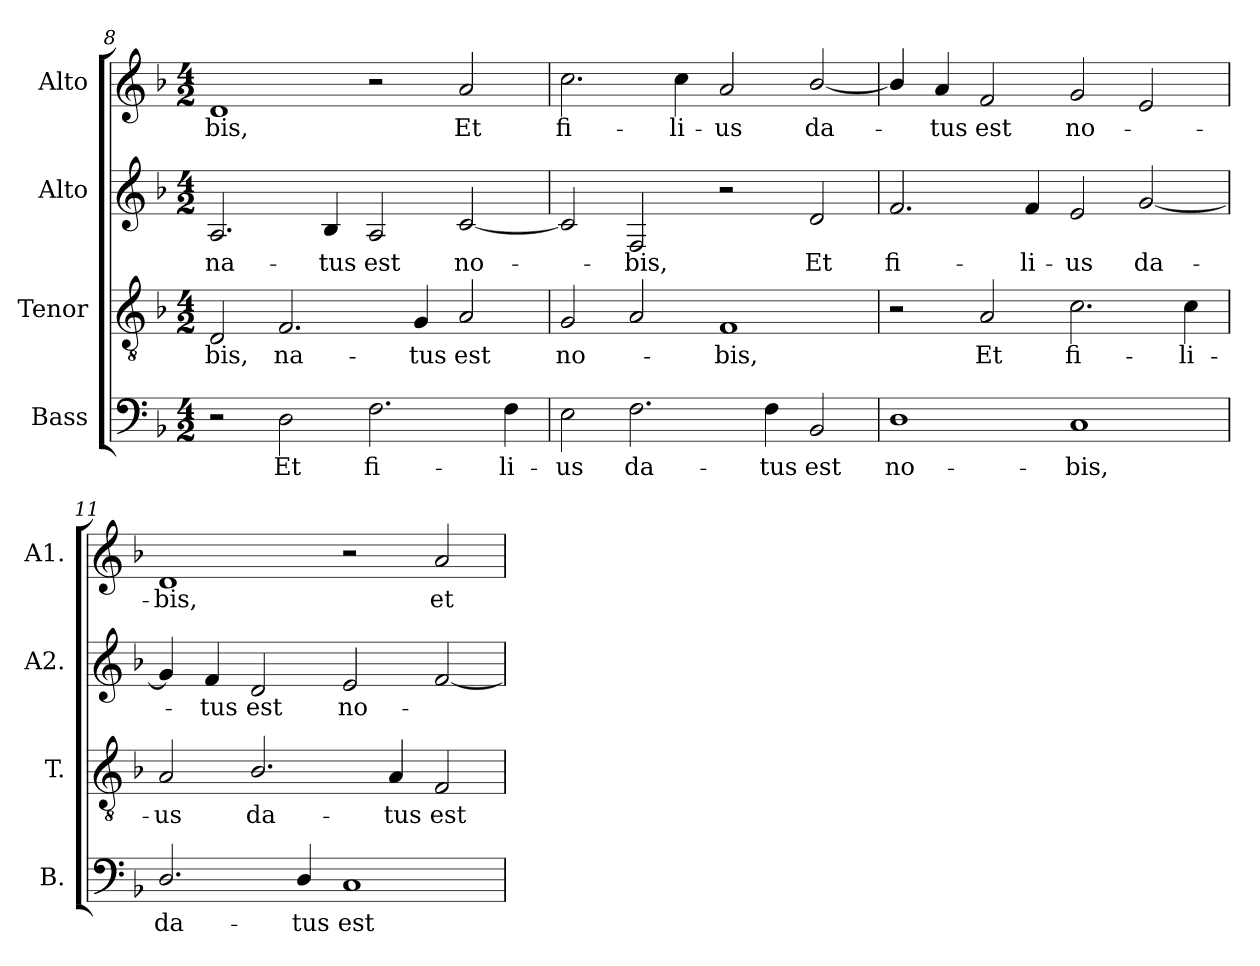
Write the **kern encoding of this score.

**kern	**text	**kern	**text	**kern	**text	**kern	**text
*part4	*part4	*part3	*part3	*part2	*part2	*part1	*part1
*staff4	*staff4	*staff3	*staff3	*staff2	*staff2	*staff1	*staff1
*I"Bass	*	*I"Tenor	*	*I"Alto	*	*I"Alto	*
*I'B.	*	*I'T.	*	*I'A2.	*	*I'A1.	*
*clefF4	*	*clefGv2	*	*clefG2	*	*clefG2	*
*	*	*ITrd7c12	*	*	*	*	*
*k[b-]	*	*k[b-]	*	*k[b-]	*	*k[b-]	*
*F:	*	*F:	*	*F:	*	*F:	*
*M4/2	*	*M4/2	*	*M4/2	*	*M4/2	*
=8	=8	=8	=8	=8	=8	=8	=8
!	!	!	!LO:LY:b:color=#000000	!	!	!	!
!	!	!	!	!	!LO:LY:b:color=#000000	!	!
!	!	!	!	!	!	!	!LO:LY:b:color=#000000
2r	.	2DDi/	-bis,	2.Ai/	na-	1di	-bis,
!	!LO:LY:b:color=#000000	!	!	!	!	!	!
!	!	!	!LO:LY:b:color=#000000	!	!	!	!
2Di\	Et	2.FFi/	na-	.	.	.	.
!	!	!	!	!	!LO:LY:b:color=#000000	!	!
.	.	.	.	4B-i/	-tus	.	.
!	!LO:LY:b:color=#000000	!	!	!	!	!	!
!	!	!	!	!	!LO:LY:b:color=#000000	!	!
2.Fi\	fi-	.	.	2Ai/	est	2r	.
!	!	!	!LO:LY:b:color=#000000	!	!	!	!
.	.	4GGi/	-tus	.	.	.	.
!	!	!	!LO:LY:b:color=#000000	!	!	!	!
!	!	!	!	!	!LO:LY:b:color=#000000	!	!
!	!	!	!	!	!	!	!LO:LY:b:color=#000000
.	.	2AAi/	est	[2ci/	no-	2ai/	Et
!	!LO:LY:b:color=#000000	!	!	!	!	!	!
4Fi\	-li-	.	.	.	.	.	.
=9	=9	=9	=9	=9	=9	=9	=9
!	!LO:LY:b:color=#000000	!	!	!	!	!	!
!	!	!	!LO:LY:b:color=#000000	!	!	!	!
!	!	!	!	!	!	!	!LO:LY:b:color=#000000
2Ei\	-us	2GGi/	no-	2ci/]	.	2.cci\	fi-
!	!LO:LY:b:color=#000000	!	!	!	!	!	!
!	!	!	!	!	!LO:LY:b:color=#000000	!	!
2.Fi\	da-	2AAi/	.	2Fi/	-bis,	.	.
!	!	!	!	!	!	!	!LO:LY:b:color=#000000
.	.	.	.	.	.	4cci\	-li-
!	!	!	!LO:LY:b:color=#000000	!	!	!	!
!	!	!	!	!	!	!	!LO:LY:b:color=#000000
.	.	1FFi	-bis,	2r	.	2ai/	-us
!	!LO:LY:b:color=#000000	!	!	!	!	!	!
4Fi\	-tus	.	.	.	.	.	.
!	!LO:LY:b:color=#000000	!	!	!	!	!	!
!	!	!	!	!	!LO:LY:b:color=#000000	!	!
!	!	!	!	!	!	!	!LO:LY:b:color=#000000
2BB-i/	est	.	.	2di/	Et	[2b-i/	da-
!!LO:LB:g=z
=10	=10	=10	=10	=10	=10	=10	=10
!	!LO:LY:b:color=#000000	!	!	!	!	!	!
!	!	!	!	!	!LO:LY:b:color=#000000	!	!
1Di	no-	2r	.	2.fi/	fi-	4b-i/]	.
!	!	!	!	!	!	!	!LO:LY:b:color=#000000
.	.	.	.	.	.	4ai/	-tus
!	!	!	!LO:LY:b:color=#000000	!	!	!	!
!	!	!	!	!	!	!	!LO:LY:b:color=#000000
.	.	2AAi/	Et	.	.	2fi/	est
!	!	!	!	!	!LO:LY:b:color=#000000	!	!
.	.	.	.	4fi/	-li-	.	.
!	!LO:LY:b:color=#000000	!	!	!	!	!	!
!	!	!	!LO:LY:b:color=#000000	!	!	!	!
!	!	!	!	!	!LO:LY:b:color=#000000	!	!
!	!	!	!	!	!	!	!LO:LY:b:color=#000000
1Ci	-bis,	2.Ci\	fi-	2ei/	-us	2gi/	no-
!	!	!	!	!	!LO:LY:b:color=#000000	!	!
.	.	.	.	[2gi/	da-	2ei/	.
!	!	!	!LO:LY:b:color=#000000	!	!	!	!
.	.	4Ci\	-li-	.	.	.	.
=11	=11	=11	=11	=11	=11	=11	=11
!	!LO:LY:b:color=#000000	!	!	!	!	!	!
!	!	!	!LO:LY:b:color=#000000	!	!	!	!
!	!	!	!	!	!	!	!LO:LY:b:color=#000000
2.Di/	da-	2AAi/	-us	4gi/]	.	1di	-bis,
!	!	!	!	!	!LO:LY:b:color=#000000	!	!
.	.	.	.	4fi/	-tus	.	.
!	!	!	!LO:LY:b:color=#000000	!	!	!	!
!	!	!	!	!	!LO:LY:b:color=#000000	!	!
.	.	2.BB-i/	da-	2di/	est	.	.
!	!LO:LY:b:color=#000000	!	!	!	!	!	!
4Di/	-tus	.	.	.	.	.	.
!	!LO:LY:b:color=#000000	!	!	!	!	!	!
!	!	!	!	!	!LO:LY:b:color=#000000	!	!
1Ci	est	.	.	2ei/	no-	2r	.
!	!	!	!LO:LY:b:color=#000000	!	!	!	!
.	.	4AAi/	-tus	.	.	.	.
!	!	!	!LO:LY:b:color=#000000	!	!	!	!
!	!	!	!	!	!	!	!LO:LY:b:color=#000000
.	.	2FFi/	est	[2fi/	.	2ai/	et
=	=	=	=	=	=	=	=
*-	*-	*-	*-	*-	*-	*-	*-
